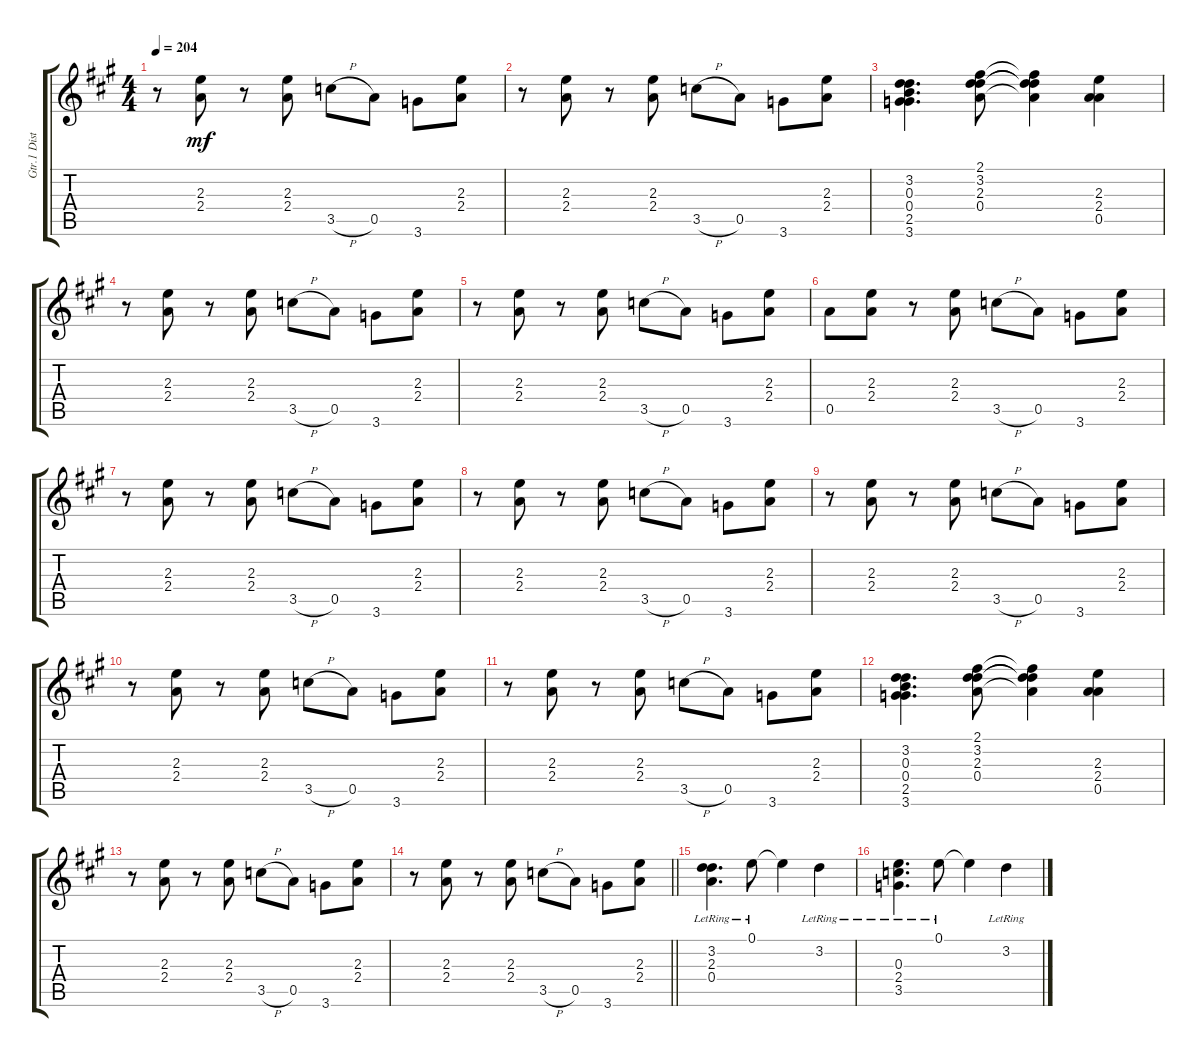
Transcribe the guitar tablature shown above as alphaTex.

\track ("Gtr.1 Distortion" "Gtr.1 Dist") {instrument distortionguitar}
\staff {score tabs}
\tuning (E4 B3 G3 D4 A3 E3) {hide}
\ts (4 4)
\tempo 204
\clef g2
\ks a
r.8{dy mf} (2.3 2.4).8 r.8 (2.3 2.4).8 3.5{h}.8 0.5.8 3.6.8 (2.3 2.4).8 |
r.8 (2.3 2.4).8 r.8 (2.3 2.4).8 3.5{h}.8 0.5.8 3.6.8 (2.3 2.4).8 |
(3.2 0.3 0.4 2.5 3.6).4{d} (2.1 3.2 2.3 0.4).8 (2.1{t} 3.2{t} 2.3{t} 0.4{t}).4 (2.3 2.4 0.5).4 |
r.8 (2.3 2.4).8 r.8 (2.3 2.4).8 3.5{h}.8 0.5.8 3.6.8 (2.3 2.4).8 |
r.8 (2.3 2.4).8 r.8 (2.3 2.4).8 3.5{h}.8 0.5.8 3.6.8 (2.3 2.4).8 |
0.5.8 (2.3 2.4).8 r.8 (2.3 2.4).8 3.5{h}.8 0.5.8 3.6.8 (2.3 2.4).8 |
r.8 (2.3 2.4).8 r.8 (2.3 2.4).8 3.5{h}.8 0.5.8 3.6.8 (2.3 2.4).8 |
r.8 (2.3 2.4).8 r.8 (2.3 2.4).8 3.5{h}.8 0.5.8 3.6.8 (2.3 2.4).8 |
r.8 (2.3 2.4).8 r.8 (2.3 2.4).8 3.5{h}.8 0.5.8 3.6.8 (2.3 2.4).8 |
r.8 (2.3 2.4).8 r.8 (2.3 2.4).8 3.5{h}.8 0.5.8 3.6.8 (2.3 2.4).8 |
r.8 (2.3 2.4).8 r.8 (2.3 2.4).8 3.5{h}.8 0.5.8 3.6.8 (2.3 2.4).8 |
(3.2 0.3 0.4 2.5 3.6).4{d} (2.1 3.2 2.3 0.4).8 (2.1{t} 3.2{t} 2.3{t} 0.4{t}).4 (2.3 2.4 0.5).4 |
r.8 (2.3 2.4).8 r.8 (2.3 2.4).8 3.5{h}.8 0.5.8 3.6.8 (2.3 2.4).8 |
\barLineRight lightlight
r.8 (2.3 2.4).8 r.8 (2.3 2.4).8 3.5{h}.8 0.5.8 3.6.8 (2.3 2.4).8 |
(3.2{lr} 2.3{lr} 0.4{lr}).4{d} 0.1{lr}.8 0.1{t}.4 3.2{lr}.4 |
(0.3{lr} 2.4{lr} 3.5{lr}).4{d} 0.1{lr}.8 0.1{t}.4 3.2{lr}.4
